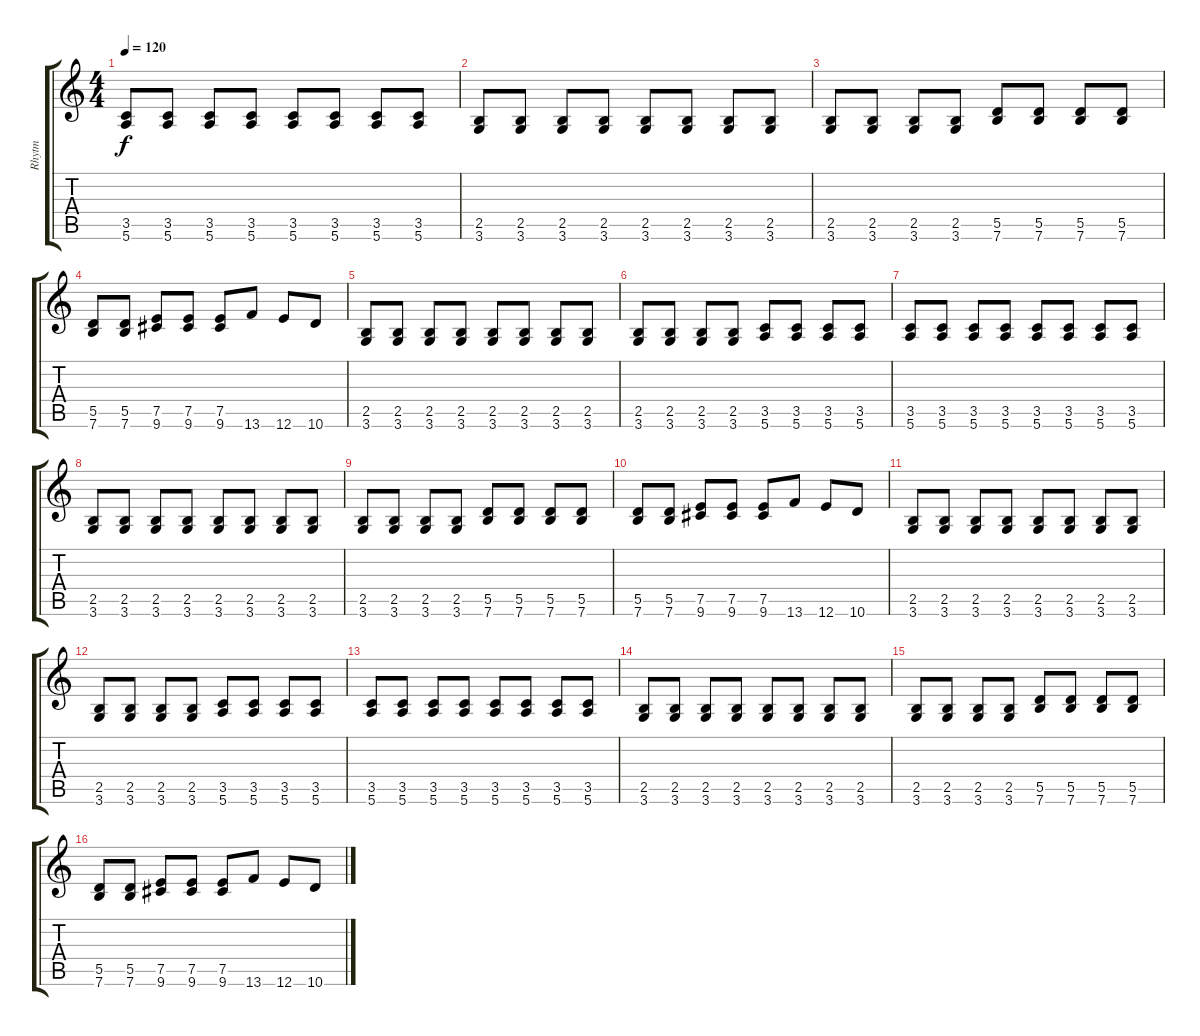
\track ("Rhytm" "Rhytm") {instrument distortionguitar}
\staff {score tabs}
\tuning (E4 B3 G3 D3 A2 E2) {hide}
\ts (4 4)
\tempo 120
\clef g2
\ks c
(3.5 5.6).8{dy f} (3.5 5.6).8 (3.5 5.6).8 (3.5 5.6).8 (3.5 5.6).8 (3.5 5.6).8 (3.5 5.6).8 (3.5 5.6).8 |
(2.5 3.6).8 (2.5 3.6).8 (2.5 3.6).8 (2.5 3.6).8 (2.5 3.6).8 (2.5 3.6).8 (2.5 3.6).8 (2.5 3.6).8 |
(2.5 3.6).8 (2.5 3.6).8 (2.5 3.6).8 (2.5 3.6).8 (5.5 7.6).8 (5.5 7.6).8 (5.5 7.6).8 (5.5 7.6).8 |
(5.5 7.6).8 (5.5 7.6).8 (7.5 9.6).8 (7.5 9.6).8 (7.5 9.6).8 13.6.8 12.6.8 10.6.8 |
(2.5 3.6).8 (2.5 3.6).8 (2.5 3.6).8 (2.5 3.6).8 (2.5 3.6).8 (2.5 3.6).8 (2.5 3.6).8 (2.5 3.6).8 |
(2.5 3.6).8 (2.5 3.6).8 (2.5 3.6).8 (2.5 3.6).8 (3.5 5.6).8 (3.5 5.6).8 (3.5 5.6).8 (3.5 5.6).8 |
(3.5 5.6).8 (3.5 5.6).8 (3.5 5.6).8 (3.5 5.6).8 (3.5 5.6).8 (3.5 5.6).8 (3.5 5.6).8 (3.5 5.6).8 |
(2.5 3.6).8 (2.5 3.6).8 (2.5 3.6).8 (2.5 3.6).8 (2.5 3.6).8 (2.5 3.6).8 (2.5 3.6).8 (2.5 3.6).8 |
(2.5 3.6).8 (2.5 3.6).8 (2.5 3.6).8 (2.5 3.6).8 (5.5 7.6).8 (5.5 7.6).8 (5.5 7.6).8 (5.5 7.6).8 |
(5.5 7.6).8 (5.5 7.6).8 (7.5 9.6).8 (7.5 9.6).8 (7.5 9.6).8 13.6.8 12.6.8 10.6.8 |
(2.5 3.6).8 (2.5 3.6).8 (2.5 3.6).8 (2.5 3.6).8 (2.5 3.6).8 (2.5 3.6).8 (2.5 3.6).8 (2.5 3.6).8 |
(2.5 3.6).8 (2.5 3.6).8 (2.5 3.6).8 (2.5 3.6).8 (3.5 5.6).8 (3.5 5.6).8 (3.5 5.6).8 (3.5 5.6).8 |
(3.5 5.6).8 (3.5 5.6).8 (3.5 5.6).8 (3.5 5.6).8 (3.5 5.6).8 (3.5 5.6).8 (3.5 5.6).8 (3.5 5.6).8 |
(2.5 3.6).8 (2.5 3.6).8 (2.5 3.6).8 (2.5 3.6).8 (2.5 3.6).8 (2.5 3.6).8 (2.5 3.6).8 (2.5 3.6).8 |
(2.5 3.6).8 (2.5 3.6).8 (2.5 3.6).8 (2.5 3.6).8 (5.5 7.6).8 (5.5 7.6).8 (5.5 7.6).8 (5.5 7.6).8 |
(5.5 7.6).8 (5.5 7.6).8 (7.5 9.6).8 (7.5 9.6).8 (7.5 9.6).8 13.6.8 12.6.8 10.6.8
